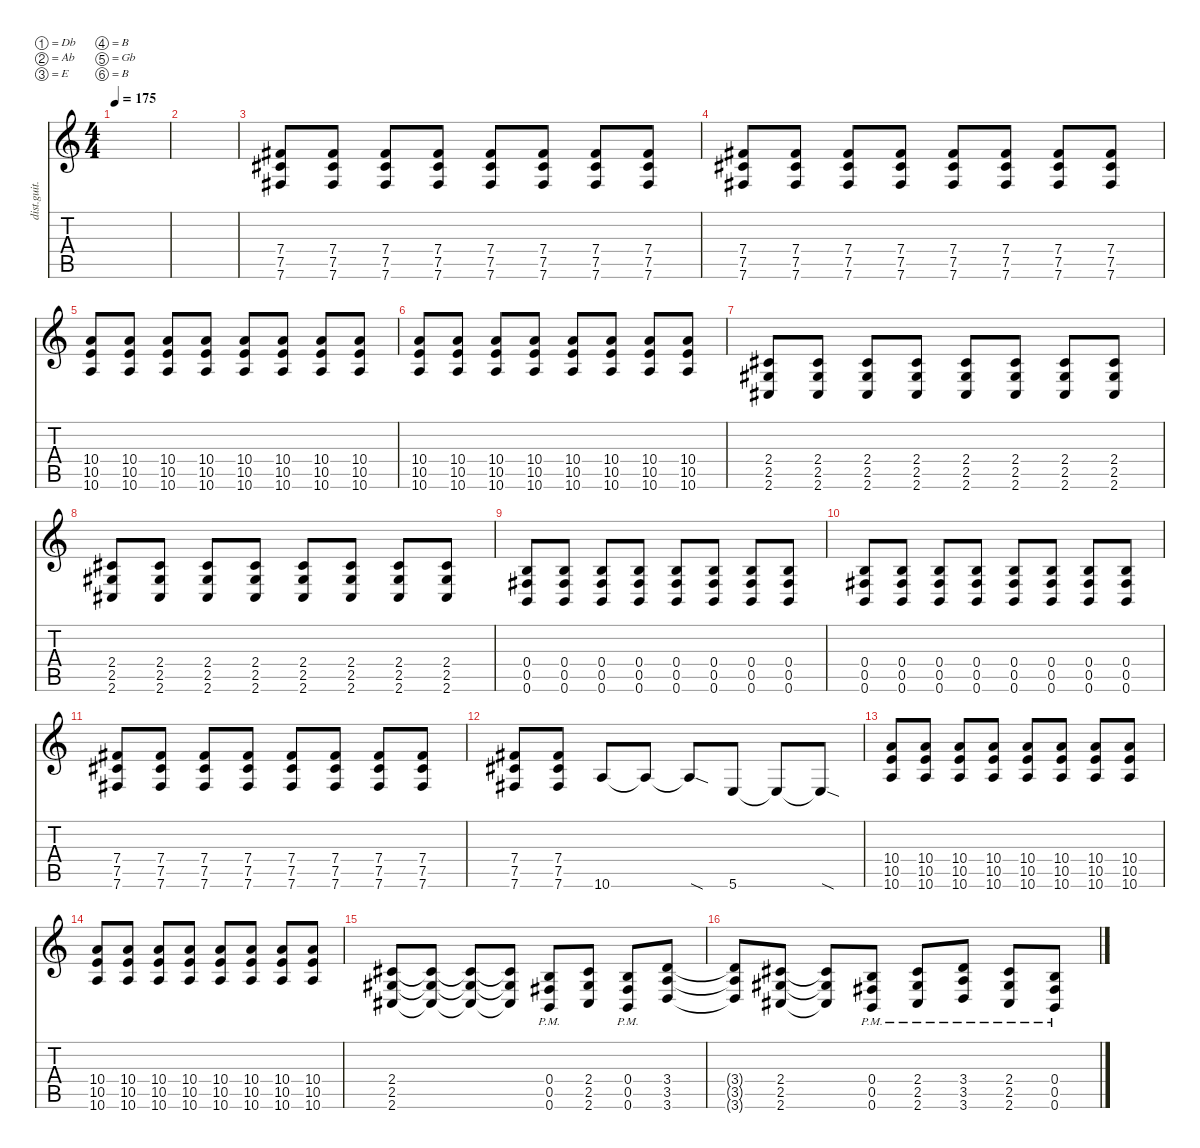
\defaultSystemsLayout 4
\hideDynamics
\bracketExtendMode nobrackets
\otherSystemsTrackNameOrientation horizontal
\track ("riff" "dist.guit.") {instrument distortionguitar}
\staff {score tabs}
\tuning (Db4 Ab3 E3 B2 Gb2 B1)
\ts (4 4)
\tempo 175
\clef g2
\ks c
|
|
(7.4{acc #} 7.6{acc #} 7.5{acc #}).8{beam Up} (7.4{acc #} 7.6{acc #} 7.5{acc #}).8{beam Up} (7.4{acc #} 7.6{acc #} 7.5{acc #}).8{beam Up} (7.4{acc #} 7.6{acc #} 7.5{acc #}).8{beam Up} (7.4{acc #} 7.6{acc #} 7.5{acc #}).8{beam Up} (7.4{acc #} 7.6{acc #} 7.5{acc #}).8{beam Up} (7.4{acc #} 7.6{acc #} 7.5{acc #}).8{beam Up} (7.4{acc #} 7.5{acc #} 7.6{acc #}).8{beam Up} |
(7.6{acc #} 7.5{acc #} 7.4{acc #}).8{beam Up} (7.6{acc #} 7.5{acc #} 7.4{acc #}).8{beam Up} (7.6{acc #} 7.5{acc #} 7.4{acc #}).8{beam Up} (7.6{acc #} 7.5{acc #} 7.4{acc #}).8{beam Up} (7.6{acc #} 7.5{acc #} 7.4{acc #}).8{beam Up} (7.6{acc #} 7.5{acc #} 7.4{acc #}).8{beam Up} (7.6{acc #} 7.5{acc #} 7.4{acc #}).8{beam Up} (7.6{acc #} 7.5{acc #} 7.4{acc #}).8{beam Up} |
(10.6 10.5 10.4).8{beam Up} (10.6 10.5 10.4).8{beam Up} (10.6 10.5 10.4).8{beam Up} (10.6 10.5 10.4).8{beam Up} (10.6 10.5 10.4).8{beam Up} (10.6 10.5 10.4).8{beam Up} (10.6 10.5 10.4).8{beam Up} (10.6 10.5 10.4).8{beam Up} |
(10.6 10.5 10.4).8{beam Up} (10.6 10.5 10.4).8{beam Up} (10.6 10.5 10.4).8{beam Up} (10.6 10.5 10.4).8{beam Up} (10.6 10.5 10.4).8{beam Up} (10.6 10.5 10.4).8{beam Up} (10.6 10.5 10.4).8{beam Up} (10.6 10.5 10.4).8{beam Up} |
(2.6{acc #} 2.5{acc #} 2.4{acc #}).8{beam Up} (2.6{acc #} 2.5{acc #} 2.4{acc #}).8{beam Up} (2.6{acc #} 2.5{acc #} 2.4{acc #}).8{beam Up} (2.6{acc #} 2.5{acc #} 2.4{acc #}).8{beam Up} (2.6{acc #} 2.5{acc #} 2.4{acc #}).8{beam Up} (2.6{acc #} 2.5{acc #} 2.4{acc #}).8{beam Up} (2.6{acc #} 2.5{acc #} 2.4{acc #}).8{beam Up} (2.6{acc #} 2.5{acc #} 2.4{acc #}).8{beam Up} |
(2.6{acc #} 2.5{acc #} 2.4{acc #}).8{beam Up} (2.6{acc #} 2.5{acc #} 2.4{acc #}).8{beam Up} (2.6{acc #} 2.5{acc #} 2.4{acc #}).8{beam Up} (2.6{acc #} 2.5{acc #} 2.4{acc #}).8{beam Up} (2.6{acc #} 2.5{acc #} 2.4{acc #}).8{beam Up} (2.6{acc #} 2.5{acc #} 2.4{acc #}).8{beam Up} (2.6{acc #} 2.5{acc #} 2.4{acc #}).8{beam Up} (2.6{acc #} 2.5{acc #} 2.4{acc #}).8{beam Up} |
(0.6 0.5{acc #} 0.4).8{beam Up} (0.6 0.5{acc #} 0.4).8{beam Up} (0.6 0.5{acc #} 0.4).8{beam Up} (0.6 0.5{acc #} 0.4).8{beam Up} (0.6 0.5{acc #} 0.4).8{beam Up} (0.6 0.5{acc #} 0.4).8{beam Up} (0.6 0.5{acc #} 0.4).8{beam Up} (0.6 0.5{acc #} 0.4).8{beam Up} |
(0.6 0.5{acc #} 0.4).8{beam Up} (0.6 0.5{acc #} 0.4).8{beam Up} (0.6 0.5{acc #} 0.4).8{beam Up} (0.6 0.5{acc #} 0.4).8{beam Up} (0.6 0.5{acc #} 0.4).8{beam Up} (0.6 0.5{acc #} 0.4).8{beam Up} (0.6 0.5{acc #} 0.4).8{beam Up} (0.6 0.5{acc #} 0.4).8{beam Up} |
(7.6{acc #} 7.5{acc #} 7.4{acc #}).8{beam Up} (7.6{acc #} 7.4{acc #} 7.5{acc #}).8{beam Up} (7.6{acc #} 7.5{acc #} 7.4{acc #}).8{beam Up} (7.6{acc #} 7.4{acc #} 7.5{acc #}).8{beam Up} (7.6{acc #} 7.5{acc #} 7.4{acc #}).8{beam Up} (7.6{acc #} 7.4{acc #} 7.5{acc #}).8{beam Up} (7.6{acc #} 7.5{acc #} 7.4{acc #}).8{beam Up} (7.6{acc #} 7.4{acc #} 7.5{acc #}).8{beam Up} |
(7.6{acc #} 7.5{acc #} 7.4{acc #}).8{beam Up} (7.6{acc #} 7.4{acc #} 7.5{acc #}).8{beam Up} 10.6.8{beam Up} 10.6{t}.8{beam Up} 10.6{sod t}.8{beam Up} 5.6.8{beam Up} 5.6{t}.8{beam Up} 5.6{sod t}.8{beam Up} |
(10.6 10.5 10.4).8{beam Up} (10.6 10.5 10.4).8{beam Up} (10.6 10.5 10.4).8{beam Up} (10.6 10.5 10.4).8{beam Up} (10.6 10.5 10.4).8{beam Up} (10.6 10.5 10.4).8{beam Up} (10.6 10.5 10.4).8{beam Up} (10.6 10.5 10.4).8{beam Up} |
(10.6 10.5 10.4).8{beam Up} (10.6 10.5 10.4).8{beam Up} (10.6 10.5 10.4).8{beam Up} (10.6 10.5 10.4).8{beam Up} (10.6 10.5 10.4).8{beam Up} (10.6 10.5 10.4).8{beam Up} (10.6 10.5 10.4).8{beam Up} (10.6 10.5 10.4).8{beam Up} |
(2.6{acc #} 2.5{acc #} 2.4{acc #}).8{beam Up} (2.6{t acc #} 2.5{t acc #} 2.4{t acc #}).8{beam Up} (2.6{t acc #} 2.5{t acc #} 2.4{t acc #}).8{beam Up} (2.6{t acc #} 2.5{t acc #} 2.4{t acc #}).8{beam Up} (0.6{pm} 0.5{pm acc #} 0.4{pm}).8{beam Up} (2.6{acc #} 2.5{acc #} 2.4{acc #}).8{beam Up} (0.6{pm} 0.5{pm acc #} 0.4{pm}).8{beam Up} (3.6 3.5 3.4).8{beam Up} |
(3.6{t} 3.5{t} 3.4{t}).8{beam Up} (2.6{acc #} 2.5{acc #} 2.4{acc #}).8{beam Up} (2.6{t acc #} 2.5{t acc #} 2.4{t acc #}).8{beam Up} (0.6{pm} 0.5{pm acc #} 0.4{pm}).8{beam Up} (2.6{pm acc #} 2.4{pm acc #} 2.5{pm acc #}).8{beam Up} (3.6{pm} 3.5{pm} 3.4{pm}).8{beam Up} (2.6{pm acc #} 2.4{pm acc #} 2.5{pm acc #}).8{beam Up} (0.6{pm} 0.5{pm acc #} 0.4{pm}).8{beam Up}
